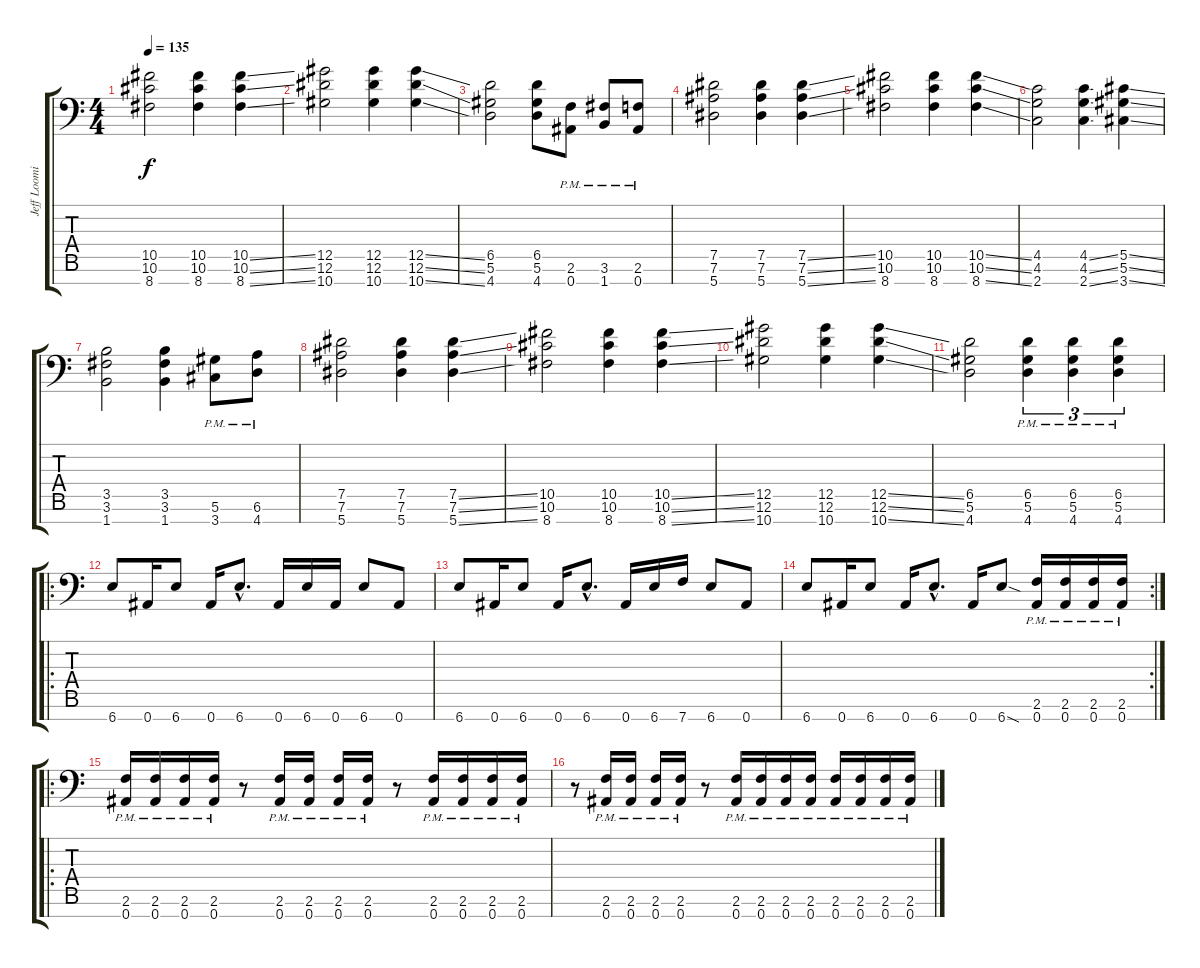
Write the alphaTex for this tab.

\track ("Jeff Loomis Lead" "Jeff Loomi") {instrument distortionguitar}
\staff {score tabs}
\tuning (Eb4 Bb3 Gb3 Db3 Ab2 Eb2 Bb1) {hide}
\ts (4 4)
\tempo 135
\clef f4
\ks c
(10.5 10.6 8.7).2{dy f} (10.5 10.6 8.7).4 (10.5{ss} 10.6{ss} 8.7{ss}).4 |
(12.5 12.6 10.7).2 (12.5 12.6 10.7).4 (12.5{ss} 12.6{ss} 10.7{ss}).4 |
(6.5 5.6 4.7).2 (6.5 5.6 4.7).8 (2.6{pm} 0.7{pm}).8 (3.6{pm} 1.7{pm}).8 (2.6{pm} 0.7{pm}).8 |
(7.5 7.6 5.7).2 (7.5 7.6 5.7).4 (7.5{ss} 7.6{ss} 5.7{ss}).4 |
(10.5 10.6 8.7).2 (10.5 10.6 8.7).4 (10.5{ss} 10.6{ss} 8.7{ss}).4 |
(4.5 4.6 2.7).2 (4.5{ss} 4.6{ss} 2.7{ss}).4 (5.5{ss} 5.6{ss} 3.7{ss}).4 |
(3.5 3.6 1.7).2 (3.5 3.6 1.7).4 (5.6{pm} 3.7{pm}).8 (6.6{pm} 4.7{pm}).8 |
(7.5 7.6 5.7).2 (7.5 7.6 5.7).4 (7.5{ss} 7.6{ss} 5.7{ss}).4 |
(10.5 10.6 8.7).2 (10.5 10.6 8.7).4 (10.5{ss} 10.6{ss} 8.7{ss}).4 |
(12.5 12.6 10.7).2 (12.5 12.6 10.7).4 (12.5{ss} 12.6{ss} 10.7{ss}).4 |
(6.5 5.6 4.7).2 (6.5{pm} 5.6{pm} 4.7{pm}).4{tu (3 2)} (6.5{pm} 5.6{pm} 4.7{pm}).4{tu (3 2)} (6.5{pm} 5.6{pm} 4.7{pm}).4{tu (3 2)} |
\ro
6.7.8 0.7.16 6.7.8 0.7.16 6.7{hac}.8{d} 0.7.16 6.7.16 0.7.16 6.7.8 0.7.8 |
6.7.8 0.7.16 6.7.8 0.7.16 6.7{hac}.8{d} 0.7.16 6.7.16 7.7.16 6.7.8 0.7.8 |
\rc 2
6.7.8 0.7.16 6.7.8 0.7.16 6.7{hac}.8{d} 0.7.16 6.7{sod}.8 (2.6{pm} 0.7{pm}).16 (2.6{pm} 0.7{pm}).16 (2.6{pm} 0.7{pm}).16 (2.6{pm} 0.7{pm}).16 |
\ro
(2.6{pm} 0.7{pm}).16 (2.6{pm} 0.7{pm}).16 (2.6{pm} 0.7{pm}).16 (2.6{pm} 0.7{pm}).16 r.8 (2.6{pm} 0.7{pm}).16 (2.6{pm} 0.7{pm}).16 (2.6{pm} 0.7{pm}).16 (2.6{pm} 0.7{pm}).16 r.8 (2.6{pm} 0.7{pm}).16 (2.6{pm} 0.7{pm}).16 (2.6{pm} 0.7{pm}).16 (2.6{pm} 0.7{pm}).16 |
r.8 (2.6{pm} 0.7{pm}).16 (2.6{pm} 0.7{pm}).16 (2.6{pm} 0.7{pm}).16 (2.6{pm} 0.7{pm}).16 r.8 (2.6{pm} 0.7{pm}).16 (2.6{pm} 0.7{pm}).16 (2.6{pm} 0.7{pm}).16 (2.6{pm} 0.7{pm}).16 (2.6{pm} 0.7{pm}).16 (2.6{pm} 0.7{pm}).16 (2.6{pm} 0.7{pm}).16 (2.6{pm} 0.7{pm}).16
